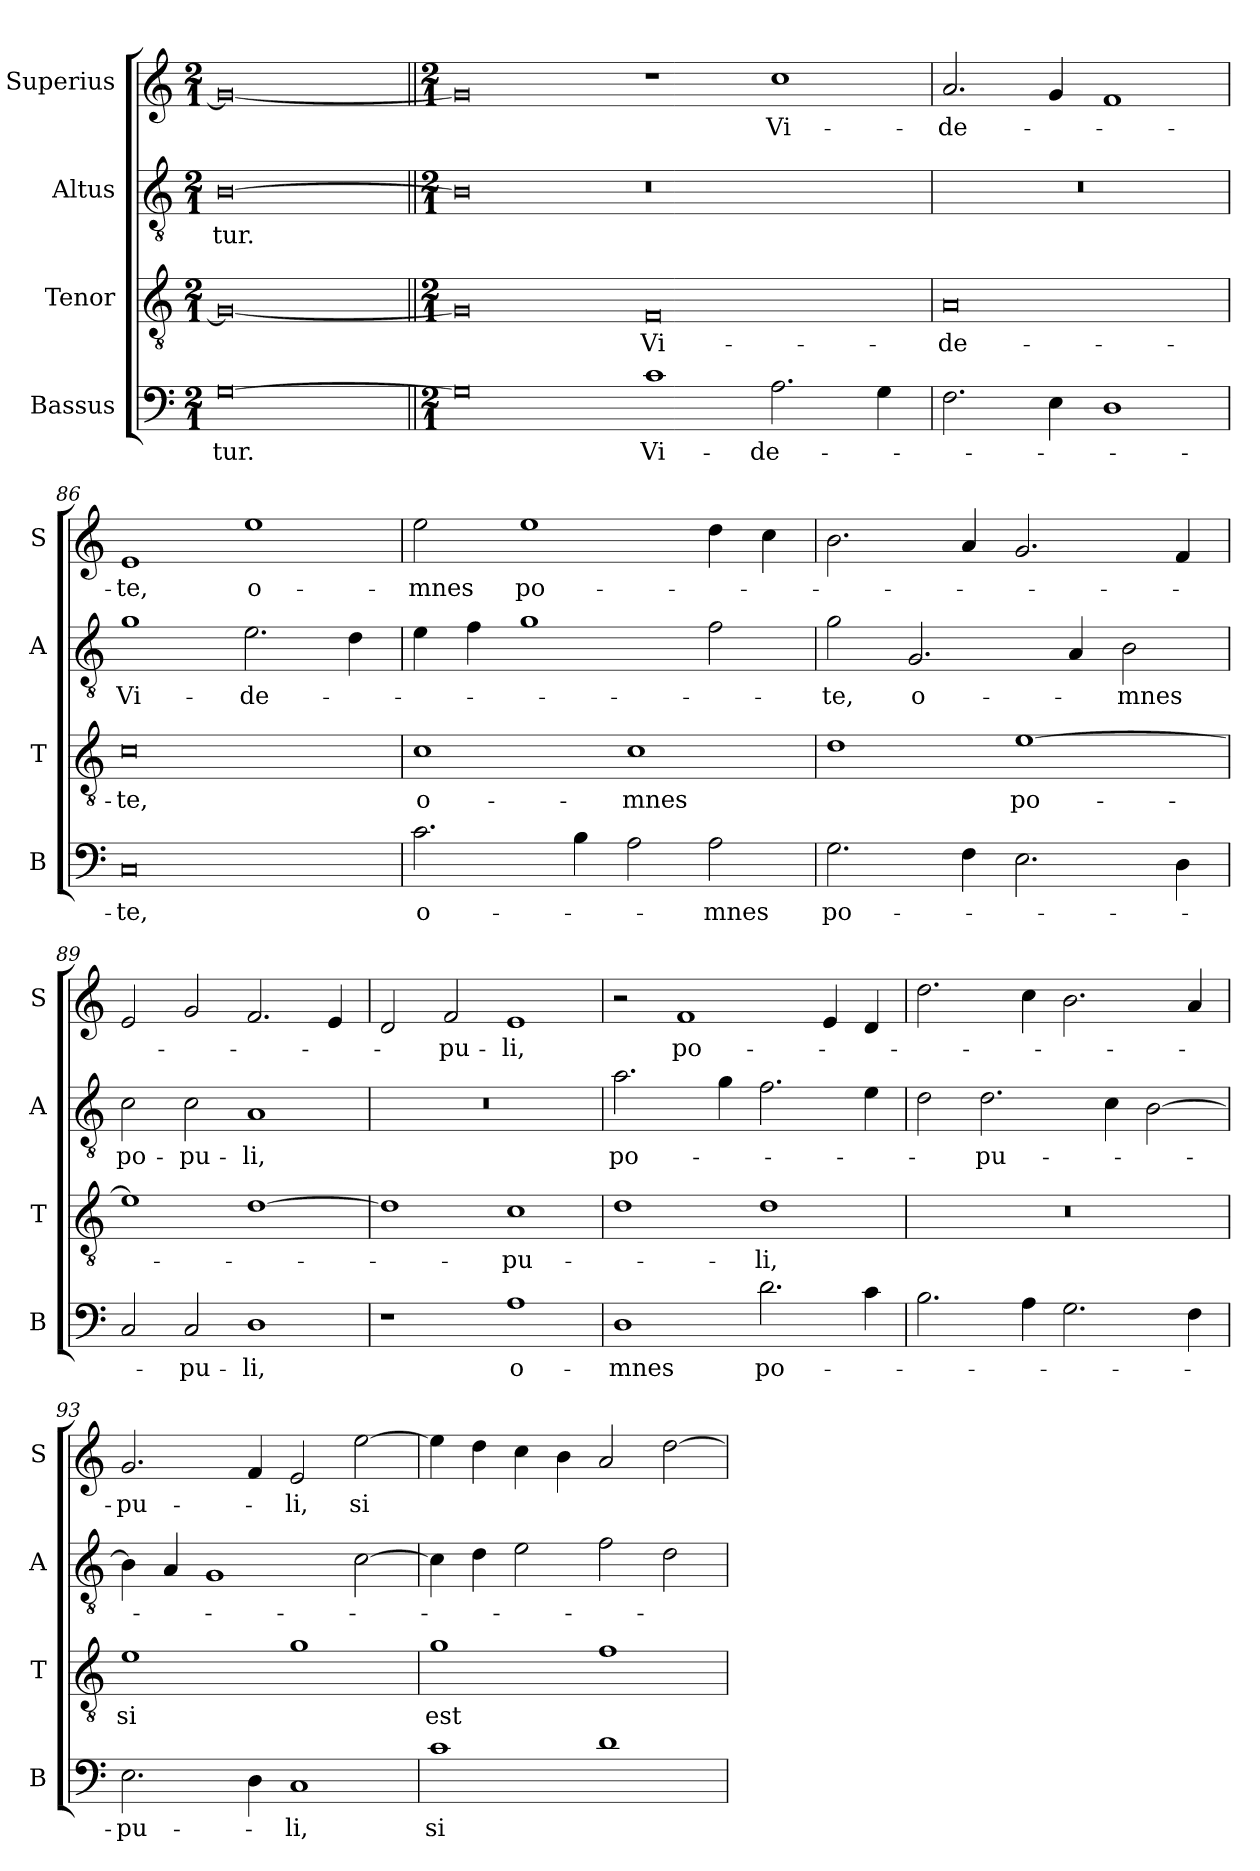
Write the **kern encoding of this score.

**kern	**text	**kern	**text	**kern	**text	**kern	**text
*part4	*part4	*part3	*part3	*part2	*part2	*part1	*part1
*staff4	*staff4	*staff3	*staff3	*staff2	*staff2	*staff1	*staff1
*I"Bassus	*	*I"Tenor	*	*I"Altus	*	*I"Superius	*
*I'B	*	*I'T	*	*I'A	*	*I'S	*
*clefF4	*	*clefGv2	*	*clefGv2	*	*clefG2	*
*k[]	*	*k[]	*	*k[]	*	*k[]	*
*M2/1	*	*M2/1	*	*M2/1	*	*M2/1	*
=	=	=	=	=	=	=	=
[0G	-tur.	0G_	.	[0B	-tur.	0g_	.
=||	=||	=||	=||	=||	=||	=||	=||
*M2/1	*	*M2/1	*	*M2/1	*	*M2/1	*
0G]	.	0G]	.	0B]	.	0g]	.
1c	Vi-	0F	Vi-	0r	.	1r	.
2.A	-de-	.	.	.	.	1cc	Vi-
4G	.	.	.	.	.	.	.
=85	=85	=85	=85	=85	=85	=85	=85
2.F	.	0A	-de-	0r	.	2.a	-de-
4E	.	.	.	.	.	4g	.
1D	.	.	.	.	.	1f	.
=86	=86	=86	=86	=86	=86	=86	=86
0C	-te,	0c	-te,	1g	Vi-	1e	-te,
.	.	.	.	2.e	-de-	1ee	o-
.	.	.	.	4d	.	.	.
=87	=87	=87	=87	=87	=87	=87	=87
2.c	o-	1c	o-	4e	.	2ee	-mnes
.	.	.	.	4f	.	.	.
.	.	.	.	1g	.	1ee	po-
4B	.	.	.	.	.	.	.
2A	.	1c	-mnes	.	.	.	.
2A	-mnes	.	.	2f	.	4dd	.
.	.	.	.	.	.	4cc	.
=88	=88	=88	=88	=88	=88	=88	=88
2.G	po-	1d	.	2g	-te,	2.b	.
.	.	.	.	2.G	o-	.	.
4F	.	.	.	.	.	4a	.
2.E	.	[1e	po-	.	.	2.g	.
.	.	.	.	4A	.	.	.
.	.	.	.	2B	-mnes	.	.
4D	.	.	.	.	.	4f	.
=89	=89	=89	=89	=89	=89	=89	=89
2C	.	1e]	.	2c	po-	2e	.
2C	-pu-	.	.	2c	-pu-	2g	.
1D	-li,	[1d	.	1A	-li,	2.f	.
.	.	.	.	.	.	4e	.
=90	=90	=90	=90	=90	=90	=90	=90
1r	.	1d]	.	0r	.	2d	.
.	.	.	.	.	.	2f	-pu-
1A	o-	1c	-pu-	.	.	1e	-li,
=91	=91	=91	=91	=91	=91	=91	=91
1D	-mnes	1d	.	2.a	po-	2r	.
.	.	.	.	.	.	1f	po-
.	.	.	.	4g	.	.	.
2.d	po-	1d	-li,	2.f	.	.	.
.	.	.	.	.	.	4e	.
4c	.	.	.	4e	.	4d	.
=92	=92	=92	=92	=92	=92	=92	=92
2.B	.	0r	.	2d	.	2.dd	.
.	.	.	.	2.d	-pu-	.	.
4A	.	.	.	.	.	4cc	.
2.G	.	.	.	.	.	2.b	.
.	.	.	.	4c	.	.	.
.	.	.	.	[2B	.	.	.
4F	.	.	.	.	.	4a	.
=93	=93	=93	=93	=93	=93	=93	=93
2.E	-pu-	1e	si	4B]	.	2.g	-pu-
.	.	.	.	4A	.	.	.
.	.	.	.	1G	.	.	.
4D	.	.	.	.	.	4f	.
1C	-li,	1g	.	.	.	2e	-li,
.	.	.	.	[2c	.	[2ee	si
=94	=94	=94	=94	=94	=94	=94	=94
1c	si	1g	est	4c]	.	4ee]	.
.	.	.	.	4d	.	4dd	.
.	.	.	.	2e	.	4cc	.
.	.	.	.	.	.	4b	.
1d	.	1f	.	2f	.	2a	.
.	.	.	.	2d	.	[2dd	.
=	=	=	=	=	=	=	=
*-	*-	*-	*-	*-	*-	*-	*-
